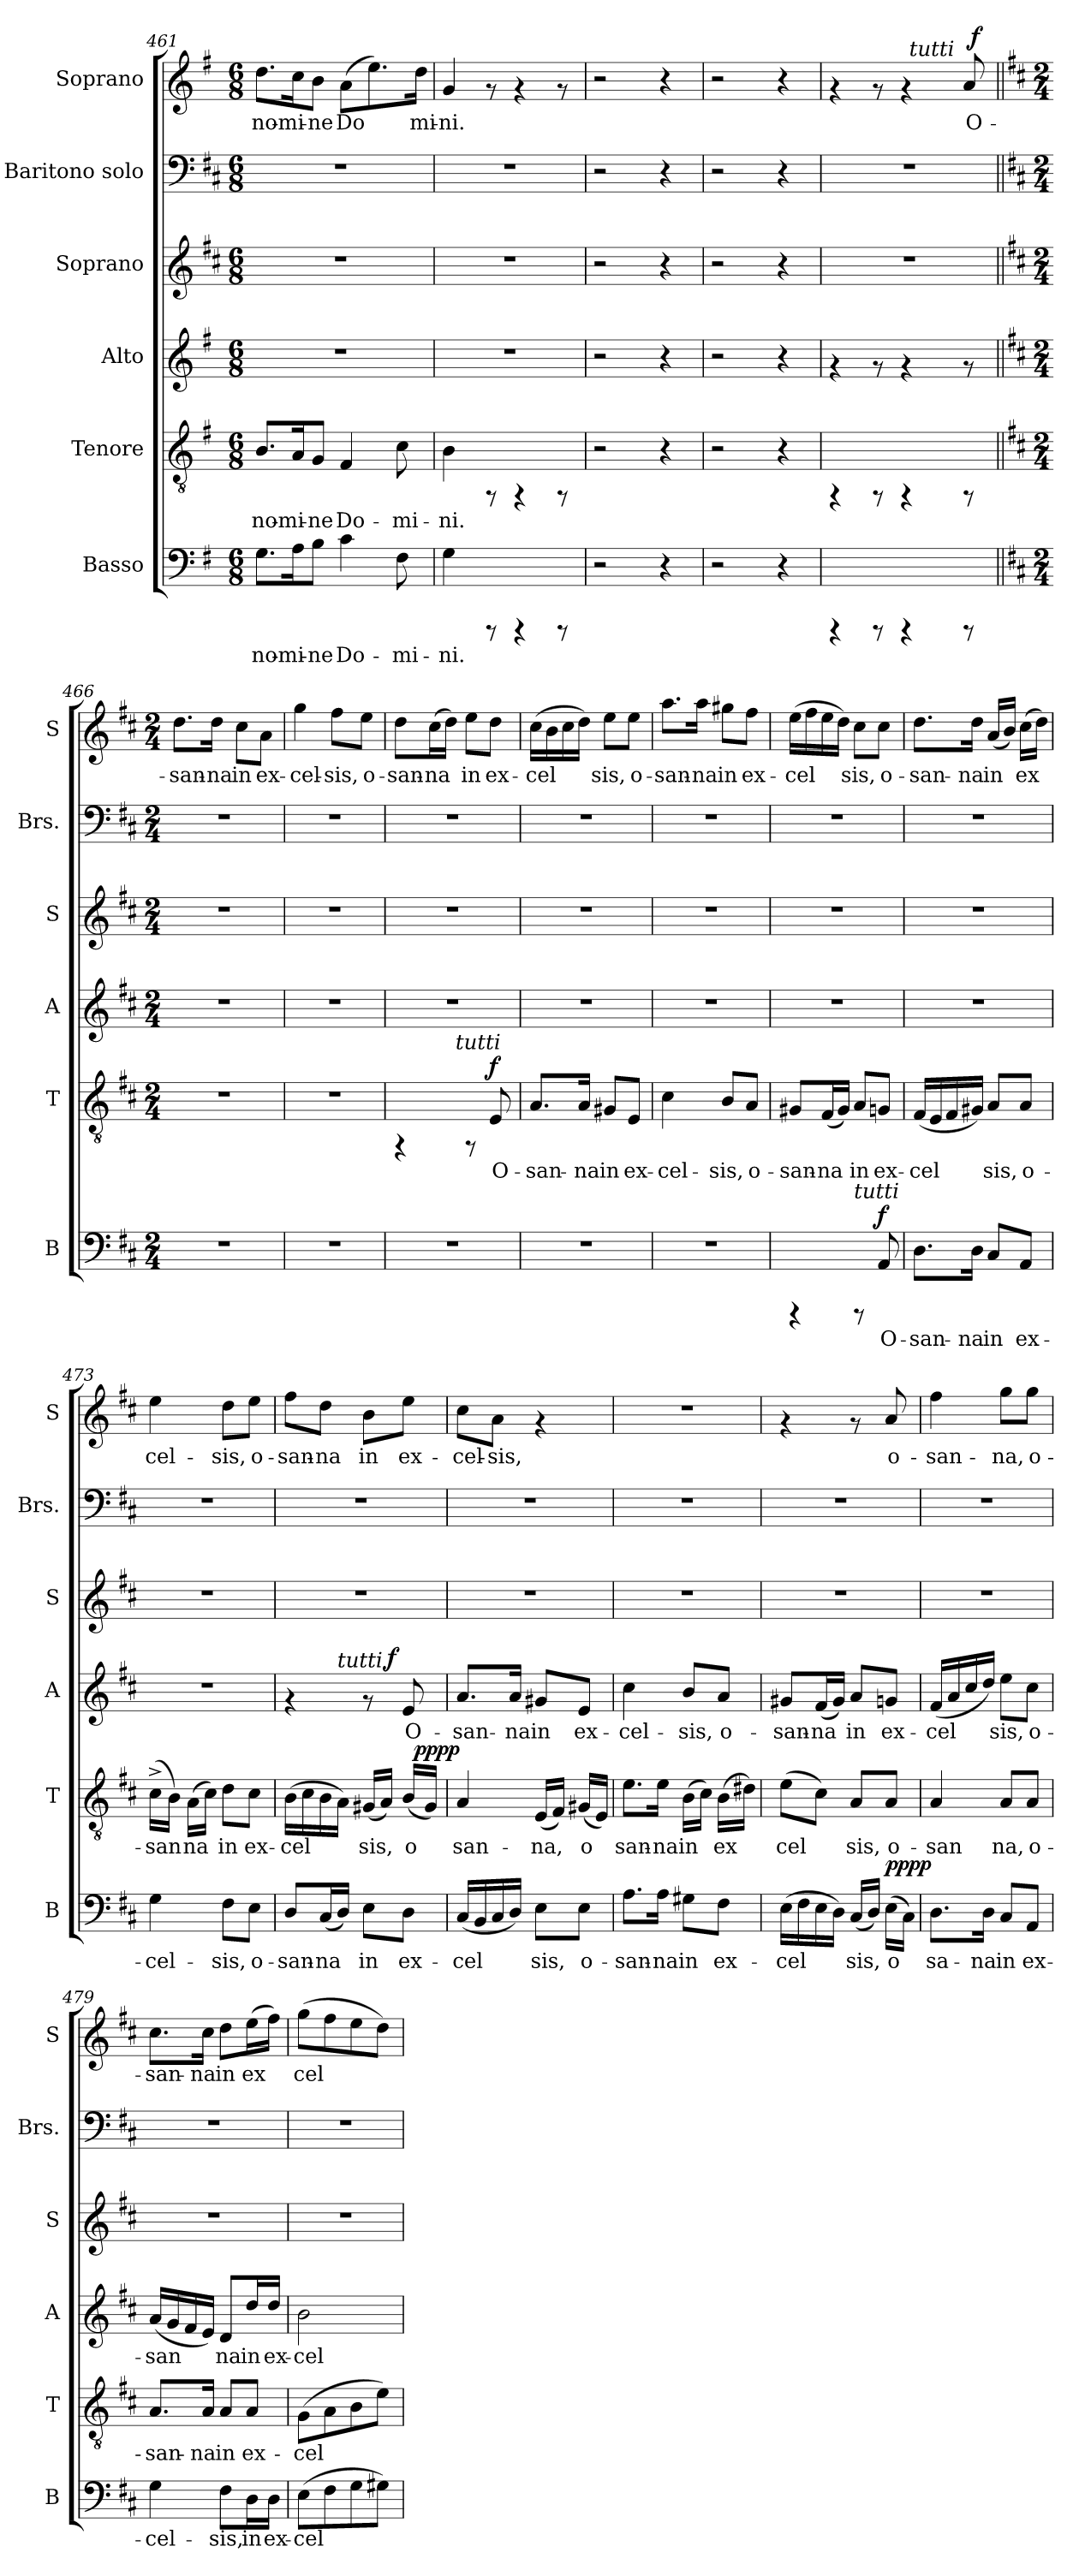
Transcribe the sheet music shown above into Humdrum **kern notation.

**kern	**text	**dynam	**kern	**text	**dynam	**kern	**text	**dynam	**kern	**kern	**kern	**text	**dynam
*part6	*part6	*part6	*part5	*part5	*part5	*part4	*part4	*part4	*part3	*part2	*part1	*part1	*part1
*staff6	*staff6	*staff6	*staff5	*staff5	*staff5	*staff4	*staff4	*staff4	*staff3	*staff2	*staff1	*staff1	*staff1
*I"Basso	*	*	*I"Tenore	*	*	*I"Alto	*	*	*I"Soprano	*I"Baritono  solo	*I"Soprano	*	*
*I'B	*	*	*I'T	*	*	*I'A	*	*	*I'S	*I'Brs.	*I'S	*	*
!!LO:LB:g=z
*clefF4	*	*	*clefGv2	*	*	*clefG2	*	*	*clefG2	*clefF4	*clefG2	*	*
*k[f#]	*	*	*k[f#]	*	*	*k[f#]	*	*	*k[f#c#]	*k[f#c#]	*k[f#]	*	*
*G:	*	*	*G:	*	*	*G:	*	*	*D:	*D:	*G:	*	*
*M6/8	*	*	*M6/8	*	*	*M6/8	*	*	*M6/8	*M6/8	*M6/8	*	*
=461	=461	=461	=461	=461	=461	=461	=461	=461	=461	=461	=461	=461	=461
!	!LO:LY:b:cj	!	!	!LO:LY:b:cj	!	!	!	!	!	!	!	!LO:LY:b:cj	!
8.G\L	no-	.	8.B/L	no-	.	2.r	.	.	2.r	2.r	8.dd\L	no-	.
!	!LO:LY:b:cj	!	!	!LO:LY:b:cj	!	!	!	!	!	!	!	!LO:LY:b:cj	!
16A\	-mi-	.	16A/	-mi-	.	.	.	.	.	.	16cc\	-mi-	.
!	!LO:LY:b:cj	!	!	!LO:LY:b:cj	!	!	!	!	!	!	!	!LO:LY:b:cj	!
8B\J	-ne	.	8G/J	-ne	.	.	.	.	.	.	8b\J	-ne	.
!	!LO:LY:b:cj	!	!	!LO:LY:b:cj	!	!	!	!	!	!	!	!LO:LY:b:cj	!
4c\	Do-	.	4F#/	Do-	.	.	.	.	.	.	(>8a\L	Do-	.
!	!	!	!	!	!	!	!	!	!	!	!	!LO:LY:b:cj	!
.	.	.	.	.	.	.	.	.	.	.	8.ee\)	--	.
!	!LO:LY:b:cj	!	!	!LO:LY:b:cj	!	!	!	!	!	!	!	!	!
8F#\	-mi-	.	8c\	-mi-	.	.	.	.	.	.	.	.	.
!	!	!	!	!	!	!	!	!	!	!	!	!LO:LY:b:cj	!
.	.	.	.	.	.	.	.	.	.	.	16dd\J	-mi-	.
=462	=462	=462	=462	=462	=462	=462	=462	=462	=462	=462	=462	=462	=462
!	!LO:LY:b:cj	!	!	!LO:LY:b:cj	!	!	!	!	!	!	!	!LO:LY:b:cj	!
4G\	-ni.	.	4B\	-ni.	.	2.r	.	.	2.r	2.r	4g/	-ni.	.
8rCCC	.	.	8rFF	.	.	.	.	.	.	.	8rf	.	.
4rCCC	.	.	4rFF	.	.	.	.	.	.	.	4rf	.	.
8rCCC	.	.	8rFF	.	.	.	.	.	.	.	8rf	.	.
=463	=463	=463	=463	=463	=463	=463	=463	=463	=463	=463	=463	=463	=463
2r	.	.	2r	.	.	2r	.	.	2r	2r	2r	.	.
4r	.	.	4r	.	.	4r	.	.	4r	4r	4r	.	.
=464	=464	=464	=464	=464	=464	=464	=464	=464	=464	=464	=464	=464	=464
2r	.	.	2r	.	.	2r	.	.	2r	2r	2r	.	.
4r	.	.	4r	.	.	4r	.	.	4r	4r	4r	.	.
=465	=465	=465	=465	=465	=465	=465	=465	=465	=465	=465	=465	=465	=465
*	*	*	*	*	*	*	*	*	*	*	*^	*	*
*	*	*	*	*	*	*	*	*	*	*	*	*^	*	*
4rCCC	.	.	4rFF	.	.	4rf	.	.	2.r	2.r	4rf	2ryy	4ryy	.	.
8rCCC	.	.	8rFF	.	.	8rf	.	.	.	.	8rf	.	8ryy	.	.
4rCCC	.	.	4rFF	.	.	4rf	.	.	.	.	4rf	.	64ryy	.	.
!	!	!	!	!	!	!	!	!	!	!	!	!	!LO:TX:a:i:t=tutti	!	!
.	.	.	.	.	.	.	.	.	.	.	.	.	4ryy	.	.
.	.	.	.	.	.	.	.	.	.	.	.	8ryy	.	.	.
!	!	!	!	!	!	!	!	!	!	!	!	!	!	!LO:LY:b:cj	!
8rCCC	.	.	8rFF	.	.	8rf	.	.	.	.	8a/	64ryy	.	O-	.
!	!	!	!	!	!	!	!	!	!	!	!	!	!	!	!LO:DY:a
.	.	.	.	.	.	.	.	.	.	.	.	16..ryy	16..ryy	.	f
*	*	*	*	*	*	*	*	*	*	*	*v	*v	*v	*	*
=466||	=466||	=466||	=466||	=466||	=466||	=466||	=466||	=466||	=466||	=466||	=466||	=466||	=466||
*k[f#c#]	*	*	*k[f#c#]	*	*	*k[f#c#]	*	*	*	*	*k[f#c#]	*	*
*D:	*	*	*D:	*	*	*D:	*	*	*	*	*D:	*	*
*M2/4	*	*	*M2/4	*	*	*M2/4	*	*	*M2/4	*M2/4	*M2/4	*	*
*	*	*	*	*	*	*	*	*	*	*	*^	*	*
*	*	*	*	*	*	*	*	*	*	*	*	*^	*	*
!	!	!	!	!	!	!	!	!	!	!	!LO:TX:a:t=Allegro	!	!	!	!
!	!	!	!	!	!	!	!	!	!	!	!LO:TX:a:i:t=55	!	!	!	!
!	!	!	!	!	!	!	!	!	!	!	!	!	!	!LO:LY:b:cj	!
*	*	*	*	*	*	*	*	*	*	*	*v	*v	*v	*	*
2r	.	.	2r	.	.	2r	.	.	2r	2r	8.dd\L	-san-	.
!	!	!	!	!	!	!	!	!	!	!	!	!LO:LY:b:cj	!
.	.	.	.	.	.	.	.	.	.	.	16dd\J	-na	.
!	!	!	!	!	!	!	!	!	!	!	!	!LO:LY:b:cj	!
.	.	.	.	.	.	.	.	.	.	.	8cc#\L	in	.
!	!	!	!	!	!	!	!	!	!	!	!	!LO:LY:b:cj	!
.	.	.	.	.	.	.	.	.	.	.	8a\J	ex-	.
=467	=467	=467	=467	=467	=467	=467	=467	=467	=467	=467	=467	=467	=467
!	!	!	!	!	!	!	!	!	!	!	!	!LO:LY:b:cj	!
2r	.	.	2r	.	.	2r	.	.	2r	2r	4gg\	-cel-	.
!	!	!	!	!	!	!	!	!	!	!	!	!LO:LY:b:cj	!
.	.	.	.	.	.	.	.	.	.	.	8ff#\L	-sis,	.
!	!	!	!	!	!	!	!	!	!	!	!	!LO:LY:b:cj	!
.	.	.	.	.	.	.	.	.	.	.	8ee\J	o-	.
!!LO:LB:g=z
=468	=468	=468	=468	=468	=468	=468	=468	=468	=468	=468	=468	=468	=468
!	!	!	!	!	!	!	!	!	!	!	!	!LO:LY:b:cj	!
*	*	*	*^	*	*	*	*	*	*	*	*	*	*
2r	.	.	4rFF	8..ryy	.	.	2r	.	.	2r	2r	8dd\L	-san-	.
!	!	!	!	!	!	!	!	!	!	!	!	!	!LO:LY:b:cj	!
.	.	.	.	.	.	.	.	.	.	.	.	(>16cc#\	-na	.
!	!	!	!	!	!	!	!	!	!	!	!	!	!LO:LY:b:cj	!
.	.	.	.	.	.	.	.	.	.	.	.	16dd\J)	.	.
!	!	!	!	!LO:TX:a:i:t=tutti	!	!	!	!	!	!	!	!	!	!
.	.	.	.	4ryy	.	.	.	.	.	.	.	.	.	.
!	!	!	!	!	!	!	!	!	!	!	!	!	!LO:LY:b:cj	!
.	.	.	8rFF	.	.	.	.	.	.	.	.	8ee\L	in	.
!	!	!	!	!	!LO:LY:b:cj	!LO:DY:a	!	!	!	!	!	!	!LO:LY:b:cj	!
.	.	.	8E/	.	O-	f	.	.	.	.	.	8dd\J	ex-	.
.	.	.	.	32ryy	.	.	.	.	.	.	.	.	.	.
=469	=469	=469	=469	=469	=469	=469	=469	=469	=469	=469	=469	=469	=469	=469
!	!	!	!	!	!LO:LY:b:cj	!	!	!	!	!	!	!	!LO:LY:b:cj	!
*	*	*	*v	*v	*	*	*	*	*	*	*	*	*	*
2r	.	.	8.A/L	-san-	.	2r	.	.	2r	2r	(>16cc#\L	-cel-	.
!	!	!	!	!	!	!	!	!	!	!	!	!LO:LY:b:cj	!
.	.	.	.	.	.	.	.	.	.	.	16b\	--	.
!	!	!	!	!	!	!	!	!	!	!	!	!LO:LY:b:cj	!
.	.	.	.	.	.	.	.	.	.	.	16cc#\	--	.
!	!	!	!	!LO:LY:b:cj	!	!	!	!	!	!	!	!LO:LY:b:cj	!
.	.	.	16A/J	-na	.	.	.	.	.	.	16dd\J)	--	.
!	!	!	!	!LO:LY:b:cj	!	!	!	!	!	!	!	!LO:LY:b:cj	!
.	.	.	8G#X/L	in	.	.	.	.	.	.	8ee\L	-sis,	.
!	!	!	!	!LO:LY:b:cj	!	!	!	!	!	!	!	!LO:LY:b:cj	!
.	.	.	8E/J	ex-	.	.	.	.	.	.	8ee\J	o-	.
=470	=470	=470	=470	=470	=470	=470	=470	=470	=470	=470	=470	=470	=470
!	!	!	!	!LO:LY:b:cj	!	!	!	!	!	!	!	!LO:LY:b:cj	!
2r	.	.	4c#\	-cel-	.	2r	.	.	2r	2r	8.aa\L	-san-	.
!	!	!	!	!	!	!	!	!	!	!	!	!LO:LY:b:cj	!
.	.	.	.	.	.	.	.	.	.	.	16aa\J	-na	.
!	!	!	!	!LO:LY:b:cj	!	!	!	!	!	!	!	!LO:LY:b:cj	!
.	.	.	8B/L	-sis,	.	.	.	.	.	.	8gg#X\L	in	.
!	!	!	!	!LO:LY:b:cj	!	!	!	!	!	!	!	!LO:LY:b:cj	!
.	.	.	8A/J	o-	.	.	.	.	.	.	8ff#\J	ex-	.
=471	=471	=471	=471	=471	=471	=471	=471	=471	=471	=471	=471	=471	=471
!	!	!	!	!LO:LY:b:cj	!	!	!	!	!	!	!	!LO:LY:b:cj	!
4rCCC	.	.	8G#X/L	-san-	.	2r	.	.	2r	2r	(>16ee\L	-cel-	.
!	!	!	!	!	!	!	!	!	!	!	!	!LO:LY:b:cj	!
.	.	.	.	.	.	.	.	.	.	.	16ff#\	--	.
!	!	!	!	!LO:LY:b:cj	!	!	!	!	!	!	!	!LO:LY:b:cj	!
.	.	.	(<16F#/	-na	.	.	.	.	.	.	16ee\	--	.
!	!	!	!	!LO:LY:b:cj	!	!	!	!	!	!	!	!LO:LY:b:cj	!
.	.	.	16G#/J)	.	.	.	.	.	.	.	16dd\J)	--	.
!LO:TX:a:i:t=tutti	!	!	!	!	!	!	!	!	!	!	!	!	!
!	!	!	!	!LO:LY:b:cj	!	!	!	!	!	!	!	!LO:LY:b:cj	!
8rCCC	.	.	8A/L	in	.	.	.	.	.	.	8cc#\L	-sis,	.
!	!LO:LY:b:cj	!LO:DY:a	!	!LO:LY:b:cj	!	!	!	!	!	!	!	!LO:LY:b:cj	!
8AA/	O-	f	8Gn/J	ex-	.	.	.	.	.	.	8cc#\J	o-	.
=472	=472	=472	=472	=472	=472	=472	=472	=472	=472	=472	=472	=472	=472
!	!LO:LY:b:cj	!	!	!LO:LY:b:cj	!	!	!	!	!	!	!	!LO:LY:b:cj	!
8.D\L	-san-	.	(<16F#/L	-cel-	.	2r	.	.	2r	2r	8.dd\L	-san-	.
!	!	!	!	!LO:LY:b:cj	!	!	!	!	!	!	!	!	!
.	.	.	16E/	--	.	.	.	.	.	.	.	.	.
!	!	!	!	!LO:LY:b:cj	!	!	!	!	!	!	!	!	!
.	.	.	16F#/	--	.	.	.	.	.	.	.	.	.
!	!LO:LY:b:cj	!	!	!LO:LY:b:cj	!	!	!	!	!	!	!	!LO:LY:b:cj	!
16D\J	-na	.	16G#X/J)	--	.	.	.	.	.	.	16dd\J	-na	.
!	!LO:LY:b:cj	!	!	!LO:LY:b:cj	!	!	!	!	!	!	!	!LO:LY:b:cj	!
8C#/L	in	.	8A/L	-sis,	.	.	.	.	.	.	(<16a/L	in	.
!	!	!	!	!	!	!	!	!	!	!	!	!LO:LY:b:cj	!
.	.	.	.	.	.	.	.	.	.	.	16b/J)	.	.
!	!LO:LY:b:cj	!	!	!LO:LY:b:cj	!	!	!	!	!	!	!	!LO:LY:b:cj	!
8AA/J	ex-	.	8A/J	o-	.	.	.	.	.	.	(>16cc#\L	ex-	.
!	!	!	!	!	!	!	!	!	!	!	!	!LO:LY:b:cj	!
.	.	.	.	.	.	.	.	.	.	.	16dd\J)	--	.
=473	=473	=473	=473	=473	=473	=473	=473	=473	=473	=473	=473	=473	=473
!	!LO:LY:b:cj	!	!	!LO:LY:b:cj	!	!	!	!	!	!	!	!LO:LY:b:cj	!
4G\	-cel-	.	(>16c#^<\L	-san-	.	2r	.	.	2r	2r	4ee\	-cel-	.
!	!	!	!	!LO:LY:b:cj	!	!	!	!	!	!	!	!	!
.	.	.	16B\J)	--	.	.	.	.	.	.	.	.	.
!	!	!	!	!LO:LY:b:cj	!	!	!	!	!	!	!	!	!
.	.	.	(>16A\L	-na	.	.	.	.	.	.	.	.	.
!	!	!	!	!LO:LY:b:cj	!	!	!	!	!	!	!	!	!
.	.	.	16c#\J)	.	.	.	.	.	.	.	.	.	.
!	!LO:LY:b:cj	!	!	!LO:LY:b:cj	!	!	!	!	!	!	!	!LO:LY:b:cj	!
8F#\L	-sis,	.	8d\L	in	.	.	.	.	.	.	8dd\L	-sis,	.
!	!LO:LY:b:cj	!	!	!LO:LY:b:cj	!	!	!	!	!	!	!	!LO:LY:b:cj	!
8E\J	o-	.	8c#\J	ex-	.	.	.	.	.	.	8ee\J	o-	.
!!LO:PB:g=z
=474	=474	=474	=474	=474	=474	=474	=474	=474	=474	=474	=474	=474	=474
!	!LO:LY:b:cj	!	!	!LO:LY:b:cj	!	!	!	!	!	!	!	!LO:LY:b:cj	!
*	*	*	*^	*	*	*^	*	*	*	*	*	*	*
*	*	*	*	*	*	*	*	*^	*	*	*	*	*	*	*
8D/L	-san-	.	(>16B\L	4ryy	-cel-	.	4rf	4ryy	8.ryy	.	.	2r	2r	8ff#\L	-san-	.
!	!	!	!	!	!LO:LY:b:cj	!	!	!	!	!	!	!	!	!	!	!
.	.	.	16c#\	.	--	.	.	.	.	.	.	.	.	.	.	.
!	!LO:LY:b:cj	!	!	!	!LO:LY:b:cj	!	!	!	!	!	!	!	!	!	!LO:LY:b:cj	!
(<16C#/	-na	.	16B\	.	--	.	.	.	.	.	.	.	.	8dd\J	-na	.
!	!	!	!	!	!	!	!	!	!LO:TX:a:i:t=tutti	!	!	!	!	!	!	!
!	!LO:LY:b:cj	!	!	!	!LO:LY:b:cj	!	!	!	!	!	!	!	!	!	!	!
16D/J)	.	.	16A\J)	.	--	.	.	.	4ryy	.	.	.	.	.	.	.
!	!LO:LY:b:cj	!	!	!	!LO:LY:b:cj	!	!	!	!	!	!	!	!	!	!LO:LY:b:cj	!
8E\L	in	.	(<16G#X/L	8ryy	-sis,	.	8rf	16ryy	.	.	.	.	.	8b\L	in	.
!	!	!	!	!	!LO:LY:b:cj	!	!	!	!	!	!	!	!	!	!	!
.	.	.	16A/J)	.	.	.	.	64ryy	.	.	.	.	.	.	.	.
!	!	!	!	!	!	!	!	!	!	!	!LO:DY:a	!	!	!	!	!
.	.	.	.	.	.	.	.	8ryy	.	.	f	.	.	.	.	.
!	!LO:LY:b:cj	!	!	!	!LO:LY:b:cj	!	!	!	!	!LO:LY:b:cj	!	!	!	!	!LO:LY:b:cj	!
8D\J	ex-	.	(<16B/L	32ryy	o-	.	8e/	.	.	O-	.	.	.	8ee\J	ex-	.
!	!	!	!	!	!	!LO:DY:a	!	!	!	!	!	!	!	!	!	!
.	.	.	.	16.ryy	.	pppp	.	.	.	.	.	.	.	.	.	.
!	!	!	!	!	!LO:LY:b:cj	!	!	!	!	!	!	!	!	!	!	!
.	.	.	16G#/J)	.	--	.	.	.	16ryy	.	.	.	.	.	.	.
.	.	.	.	.	.	.	.	32.ryy	.	.	.	.	.	.	.	.
=475	=475	=475	=475	=475	=475	=475	=475	=475	=475	=475	=475	=475	=475	=475	=475	=475
!	!LO:LY:b:cj	!	!	!	!LO:LY:b:cj	!	!	!	!	!LO:LY:b:cj	!	!	!	!	!LO:LY:b:cj	!
*	*	*	*v	*v	*	*	*	*	*	*	*	*	*	*	*	*
*	*	*	*	*	*	*v	*v	*v	*	*	*	*	*	*	*
(<16C#/L	-cel-	.	4A/	-san-	.	8.a/L	-san-	.	2r	2r	8cc#\L	-cel-	.
!	!LO:LY:b:cj	!	!	!	!	!	!	!	!	!	!	!	!
16BB/	--	.	.	.	.	.	.	.	.	.	.	.	.
!	!LO:LY:b:cj	!	!	!	!	!	!	!	!	!	!	!LO:LY:b:cj	!
16C#/	--	.	.	.	.	.	.	.	.	.	8a\J	-sis,	.
!	!LO:LY:b:cj	!	!	!	!	!	!LO:LY:b:cj	!	!	!	!	!	!
16D/J)	--	.	.	.	.	16a/J	-na	.	.	.	.	.	.
!	!LO:LY:b:cj	!	!	!LO:LY:b:cj	!	!	!LO:LY:b:cj	!	!	!	!	!	!
8E\L	-sis,	.	(<16E/L	-na,	.	8g#X/L	in	.	.	.	4rf	.	.
!	!	!	!	!LO:LY:b:cj	!	!	!	!	!	!	!	!	!
.	.	.	16F#/J)	.	.	.	.	.	.	.	.	.	.
!	!LO:LY:b:cj	!	!	!LO:LY:b:cj	!	!	!LO:LY:b:cj	!	!	!	!	!	!
8E\J	o-	.	(<16G#X/L	o-	.	8e/J	ex-	.	.	.	.	.	.
!	!	!	!	!LO:LY:b:cj	!	!	!	!	!	!	!	!	!
.	.	.	16E/J)	--	.	.	.	.	.	.	.	.	.
=476	=476	=476	=476	=476	=476	=476	=476	=476	=476	=476	=476	=476	=476
!	!LO:LY:b:cj	!	!	!LO:LY:b:cj	!	!	!LO:LY:b:cj	!	!	!	!	!	!
8.A\L	-san-	.	8.e\L	-san-	.	4cc#\	-cel-	.	2r	2r	2r	.	.
!	!LO:LY:b:cj	!	!	!LO:LY:b:cj	!	!	!	!	!	!	!	!	!
16A\J	-na	.	16e\J	-na	.	.	.	.	.	.	.	.	.
!	!LO:LY:b:cj	!	!	!LO:LY:b:cj	!	!	!LO:LY:b:cj	!	!	!	!	!	!
8G#X\L	in	.	(>16B\L	in	.	8b/L	-sis,	.	.	.	.	.	.
!	!	!	!	!LO:LY:b:cj	!	!	!	!	!	!	!	!	!
.	.	.	16c#\J)	.	.	.	.	.	.	.	.	.	.
!	!LO:LY:b:cj	!	!	!LO:LY:b:cj	!	!	!LO:LY:b:cj	!	!	!	!	!	!
8F#\J	ex-	.	(>16B\L	ex-	.	8a/J	o-	.	.	.	.	.	.
!	!	!	!	!LO:LY:b:cj	!	!	!	!	!	!	!	!	!
.	.	.	16d#X\J)	--	.	.	.	.	.	.	.	.	.
=477	=477	=477	=477	=477	=477	=477	=477	=477	=477	=477	=477	=477	=477
!	!LO:LY:b:cj	!	!	!LO:LY:b:cj	!	!	!LO:LY:b:cj	!	!	!	!	!	!
(>16E\L	-cel-	.	(>8e\L	-cel-	.	8g#X/L	-san-	.	2r	2r	4rf	.	.
!	!LO:LY:b:cj	!	!	!	!	!	!	!	!	!	!	!	!
16F#\	--	.	.	.	.	.	.	.	.	.	.	.	.
!	!LO:LY:b:cj	!	!	!LO:LY:b:cj	!	!	!LO:LY:b:cj	!	!	!	!	!	!
16E\	--	.	8c#\J)	--	.	(<16f#/	-na	.	.	.	.	.	.
!	!LO:LY:b:cj	!	!	!	!	!	!LO:LY:b:cj	!	!	!	!	!	!
16D\J)	--	.	.	.	.	16g#/J)	.	.	.	.	.	.	.
!	!LO:LY:b:cj	!	!	!LO:LY:b:cj	!	!	!LO:LY:b:cj	!	!	!	!	!	!
(<16C#/L	-sis,	.	8A/L	-sis,	.	8a/L	in	.	.	.	8rf	.	.
!	!LO:LY:b:cj	!	!	!	!	!	!	!	!	!	!	!	!
16D/J)	.	.	.	.	.	.	.	.	.	.	.	.	.
!	!LO:LY:b:cj	!LO:DY:b	!	!LO:LY:b:cj	!	!	!LO:LY:b:cj	!	!	!	!	!LO:LY:b:cj	!
(>16E\L	o-	pppp	8A/J	o-	.	8gn/J	ex-	.	.	.	8a/	o-	.
!	!LO:LY:b:cj	!	!	!	!	!	!	!	!	!	!	!	!
16C#\J)	--	.	.	.	.	.	.	.	.	.	.	.	.
=478	=478	=478	=478	=478	=478	=478	=478	=478	=478	=478	=478	=478	=478
!	!LO:LY:b:cj	!	!	!LO:LY:b:cj	!	!	!LO:LY:b:cj	!	!	!	!	!LO:LY:b:cj	!
8.D\L	-sa-	.	4A/	-san	.	(<16f#/L	-cel-	.	2r	2r	4ff#\	-san-	.
!	!	!	!	!	!	!	!LO:LY:b:cj	!	!	!	!	!	!
.	.	.	.	.	.	16a/	--	.	.	.	.	.	.
!	!	!	!	!	!	!	!LO:LY:b:cj	!	!	!	!	!	!
.	.	.	.	.	.	16cc#/	--	.	.	.	.	.	.
!	!LO:LY:b:cj	!	!	!	!	!	!LO:LY:b:cj	!	!	!	!	!	!
16D\J	-na	.	.	.	.	16dd/J)	--	.	.	.	.	.	.
!	!LO:LY:b:cj	!	!	!LO:LY:b:cj	!	!	!LO:LY:b:cj	!	!	!	!	!LO:LY:b:cj	!
8C#/L	in	.	8A/L	na,	.	8ee\L	-sis,	.	.	.	8gg\L	-na,	.
!	!LO:LY:b:cj	!	!	!LO:LY:b:cj	!	!	!LO:LY:b:cj	!	!	!	!	!LO:LY:b:cj	!
8AA/J	ex-	.	8A/J	o-	.	8cc#\J	o-	.	.	.	8gg\J	o-	.
=479	=479	=479	=479	=479	=479	=479	=479	=479	=479	=479	=479	=479	=479
!	!LO:LY:b:cj	!	!	!LO:LY:b:cj	!	!	!LO:LY:b:cj	!	!	!	!	!LO:LY:b:cj	!
4G\	-cel-	.	8.A/L	-san-	.	(<16a/L	-san-	.	2r	2r	8.cc#\L	-san-	.
!	!	!	!	!	!	!	!LO:LY:b:cj	!	!	!	!	!	!
.	.	.	.	.	.	16g/	--	.	.	.	.	.	.
!	!	!	!	!	!	!	!LO:LY:b:cj	!	!	!	!	!	!
.	.	.	.	.	.	16f#/	--	.	.	.	.	.	.
!	!	!	!	!LO:LY:b:cj	!	!	!LO:LY:b:cj	!	!	!	!	!LO:LY:b:cj	!
.	.	.	16A/J	-na	.	16e/J)	--	.	.	.	16cc#\J	-na	.
!	!LO:LY:b:cj	!	!	!LO:LY:b:cj	!	!	!LO:LY:b:cj	!	!	!	!	!LO:LY:b:cj	!
8F#\L	-sis,	.	8A/L	in	.	8d/L	-na	.	.	.	8dd\L	in	.
!	!LO:LY:b:cj	!	!	!LO:LY:b:cj	!	!	!LO:LY:b:cj	!	!	!	!	!LO:LY:b:cj	!
16D\	in	.	8A/J	ex-	.	16dd/	in	.	.	.	(>16ee\	ex-	.
!	!LO:LY:b:cj	!	!	!	!	!	!LO:LY:b:cj	!	!	!	!	!LO:LY:b:cj	!
16D\J	ex-	.	.	.	.	16dd/J	ex-	.	.	.	16ff#\J)	--	.
!!LO:LB:g=z
=480	=480	=480	=480	=480	=480	=480	=480	=480	=480	=480	=480	=480	=480
!	!LO:LY:b:cj	!	!	!LO:LY:b:cj	!	!	!LO:LY:b:cj	!	!	!	!	!LO:LY:b:cj	!
(>8E\L	-cel-	.	(>8G\L	-cel-	.	2b\	-cel-	.	2r	2r	(>8gg\L	-cel-	.
!	!LO:LY:b:cj	!	!	!LO:LY:b:cj	!	!	!	!	!	!	!	!LO:LY:b:cj	!
8F#\	--	.	8A\	--	.	.	.	.	.	.	8ff#\	--	.
!	!LO:LY:b:cj	!	!	!LO:LY:b:cj	!	!	!	!	!	!	!	!LO:LY:b:cj	!
8G\	--	.	8B\	--	.	.	.	.	.	.	8ee\	--	.
!	!LO:LY:b:cj	!	!	!LO:LY:b:cj	!	!	!	!	!	!	!	!LO:LY:b:cj	!
8G#X\J)	--	.	8e\J)	--	.	.	.	.	.	.	8dd\J)	--	.
=	=	=	=	=	=	=	=	=	=	=	=	=	=
*-	*-	*-	*-	*-	*-	*-	*-	*-	*-	*-	*-	*-	*-
